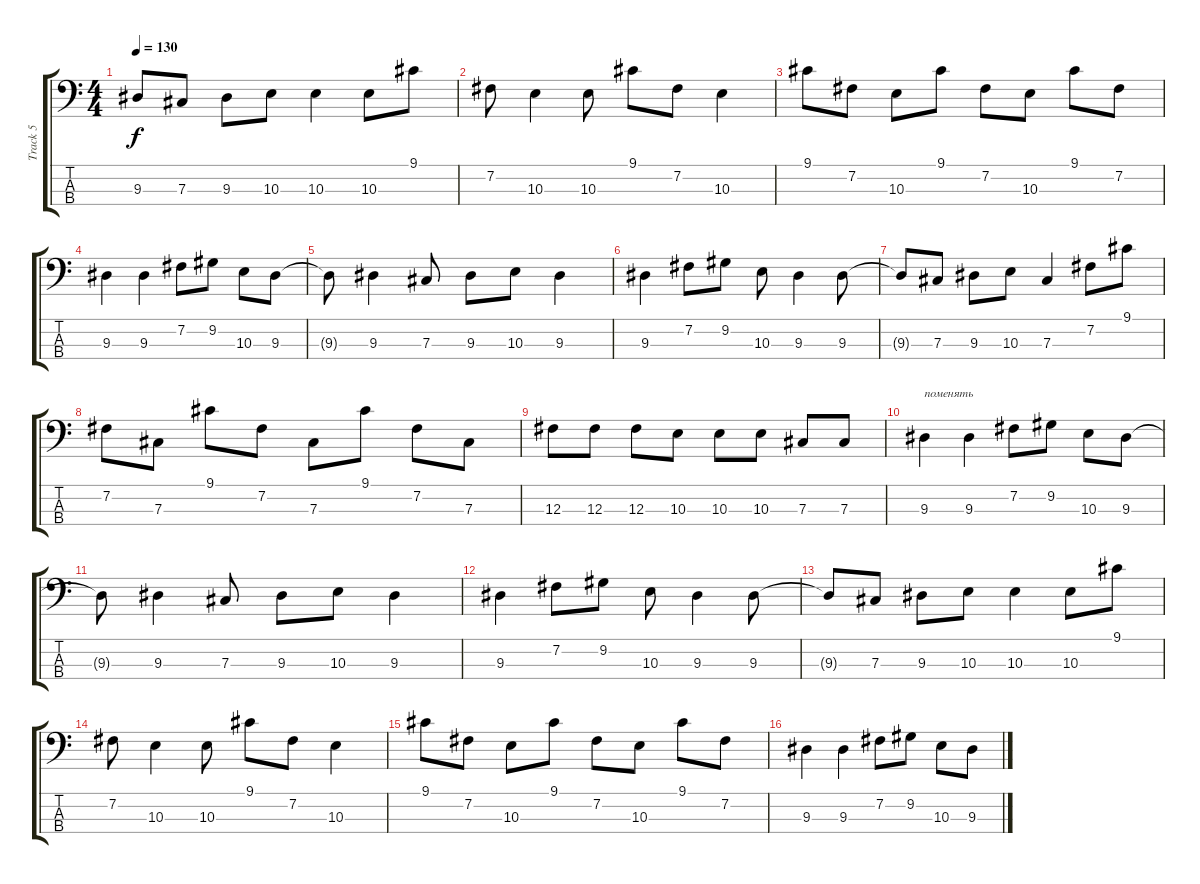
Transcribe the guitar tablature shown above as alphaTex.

\track ("Track 5" "Track 5") {instrument electricbassfinger}
\staff {score tabs}
\tuning (E2 B1 Gb1 Db1) {hide}
\ts (4 4)
\tempo 130
\clef f4
\ks c
9.3{t}.8{dy f} 7.3.8 9.3.8 10.3.8 10.3.4 10.3.8 9.1.8 |
7.2.8 10.3.4 10.3.8 9.1.8 7.2.8 10.3.4 |
9.1.8 7.2.8 10.3.8 9.1.8 7.2.8 10.3.8 9.1.8 7.2.8 |
9.3.4 9.3.4 7.2.8 9.2.8 10.3.8 9.3.8 |
9.3{t}.8 9.3.4 7.3.8 9.3.8 10.3.8 9.3.4 |
9.3.4 7.2.8 9.2.8 10.3.8 9.3.4 9.3.8 |
9.3{t}.8 7.3.8 9.3.8 10.3.8 7.3.4 7.2.8 9.1.8 |
7.2.8 7.3.8 9.1.8 7.2.8 7.3.8 9.1.8 7.2.8 7.3.8 |
12.3.8 12.3.8 12.3.8 10.3.8 10.3.8 10.3.8 7.3.8 7.3.8 |
9.3.4{txt "поменять"} 9.3.4 7.2.8 9.2.8 10.3.8 9.3.8 |
9.3{t}.8 9.3.4 7.3.8 9.3.8 10.3.8 9.3.4 |
9.3.4 7.2.8 9.2.8 10.3.8 9.3.4 9.3.8 |
9.3{t}.8 7.3.8 9.3.8 10.3.8 10.3.4 10.3.8 9.1.8 |
7.2.8 10.3.4 10.3.8 9.1.8 7.2.8 10.3.4 |
9.1.8 7.2.8 10.3.8 9.1.8 7.2.8 10.3.8 9.1.8 7.2.8 |
9.3.4 9.3.4 7.2.8 9.2.8 10.3.8 9.3.8
